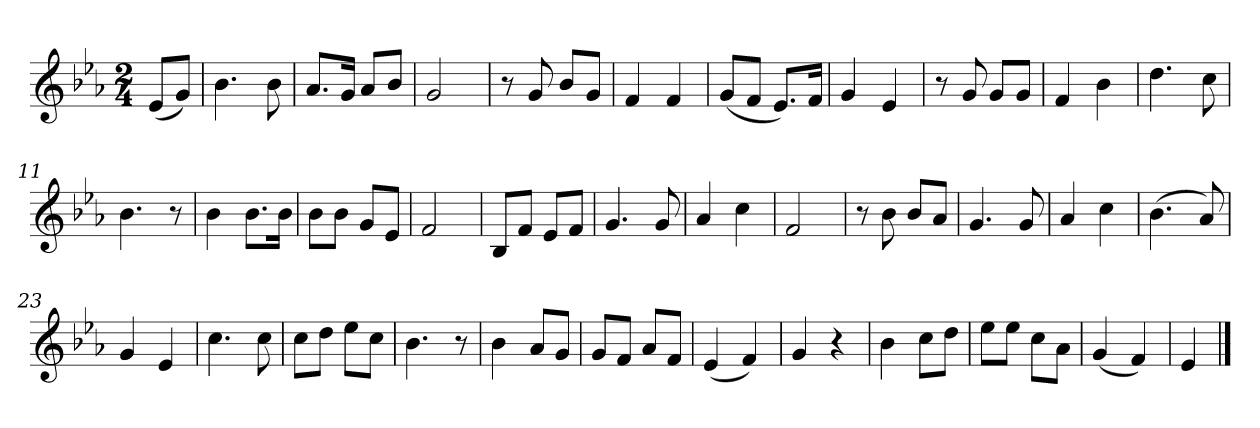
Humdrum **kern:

**kern
*part1
*staff1
*k[b-e-a-]
*M2/4
*MM120
=
(8e-L
8gJ)
=1
4.b-
8b-
=2
8.a-L
16gJk
8a-L
8b-J
=3
2g
=4
8r
8g
8b-L
8gJ
=5
4f
4f
=6
(8gL
8fJ
8.e-L)
16fJk
=7
4g
4e-
=8
8r
8g
8gL
8gJ
=9
4f
4b-
=10
4.dd
8cc
=11
4.b-
8r
=12
4b-
8.b-L
16b-Jk
=13
8b-L
8b-J
8gL
8e-J
=14
2f
=15
8B-L
8fJ
8e-L
8fJ
=16
4.g
8g
=17
4a-
4cc
=18
2f
=19
8r
8b-
8b-L
8a-J
=20
4.g
8g
=21
4a-
4cc
=22
(4.b-
8a-)
=23
4g
4e-
=24
4.cc
8cc
=25
8ccL
8ddJ
8ee-L
8ccJ
=26
4.b-
8r
=27
4b-
8a-L
8gJ
=28
8gL
8fJ
8a-L
8fJ
=29
(4e-
4f)
=30
4g
4r
=31
4b-
8ccL
8ddJ
=32
8ee-L
8ee-J
8ccL
8a-J
=33
(4g
4f)
=34
4e-
==
*-
